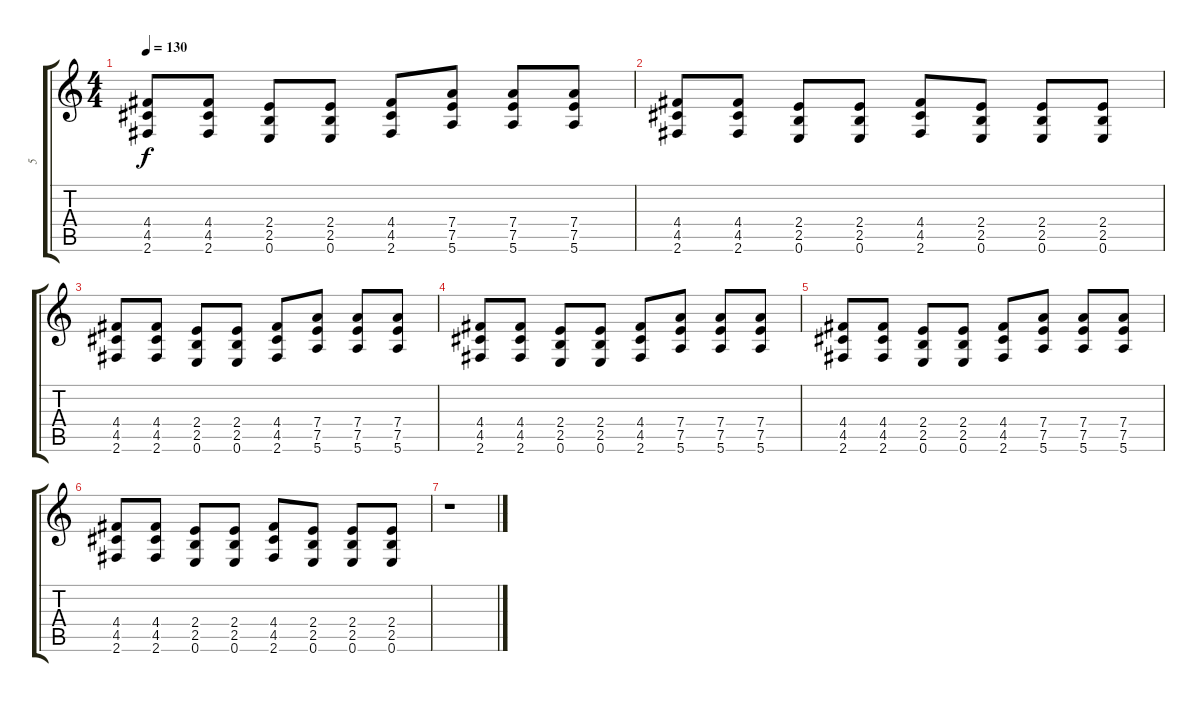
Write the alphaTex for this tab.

\track ("5" "5") {instrument electricguitarclean}
\staff {score tabs}
\tuning (E4 B3 G3 D3 A2 E2) {hide}
\ts (4 4)
\tempo 130
\clef g2
\ks c
(4.4 4.5 2.6).8{dy f} (4.4 4.5 2.6).8 (2.4 2.5 0.6).8 (2.4 2.5 0.6).8 (4.4 4.5 2.6).8 (7.4 7.5 5.6).8 (7.4 7.5 5.6).8 (7.4 7.5 5.6).8 |
(4.4 4.5 2.6).8 (4.4 4.5 2.6).8 (2.4 2.5 0.6).8 (2.4 2.5 0.6).8 (4.4 4.5 2.6).8 (2.4 2.5 0.6).8 (2.4 2.5 0.6).8 (2.4 2.5 0.6).8 |
(4.4 4.5 2.6).8 (4.4 4.5 2.6).8 (2.4 2.5 0.6).8 (2.4 2.5 0.6).8 (4.4 4.5 2.6).8 (7.4 7.5 5.6).8 (7.4 7.5 5.6).8 (7.4 7.5 5.6).8 |
(4.4 4.5 2.6).8 (4.4 4.5 2.6).8 (2.4 2.5 0.6).8 (2.4 2.5 0.6).8 (4.4 4.5 2.6).8 (7.4 7.5 5.6).8 (7.4 7.5 5.6).8 (7.4 7.5 5.6).8 |
(4.4 4.5 2.6).8 (4.4 4.5 2.6).8 (2.4 2.5 0.6).8 (2.4 2.5 0.6).8 (4.4 4.5 2.6).8 (7.4 7.5 5.6).8 (7.4 7.5 5.6).8 (7.4 7.5 5.6).8 |
(4.4 4.5 2.6).8 (4.4 4.5 2.6).8 (2.4 2.5 0.6).8 (2.4 2.5 0.6).8 (4.4 4.5 2.6).8 (2.4 2.5 0.6).8 (2.4 2.5 0.6).8 (2.4 2.5 0.6).8 |
r.1
